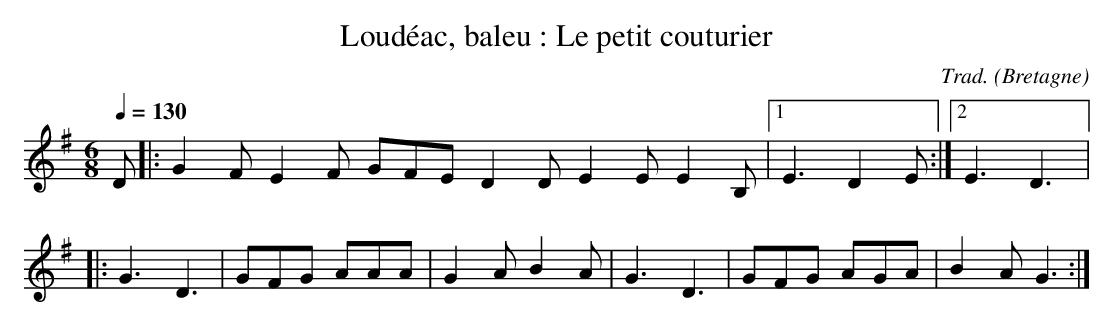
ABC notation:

X:1
T:Loudéac, baleu : Le petit couturier
C:Trad.
O:Bretagne
M:6/8
L:1/8
Q:1/4=130
K:Gmaj
D |: G2F E2F GFE D2D E2E E2B, |1 E3 D2E :|2 E3 D3 |:
G3 D3 | GFG AAA | G2A B2A | G3 D3 | GFG AGA | B2A G3 :|
